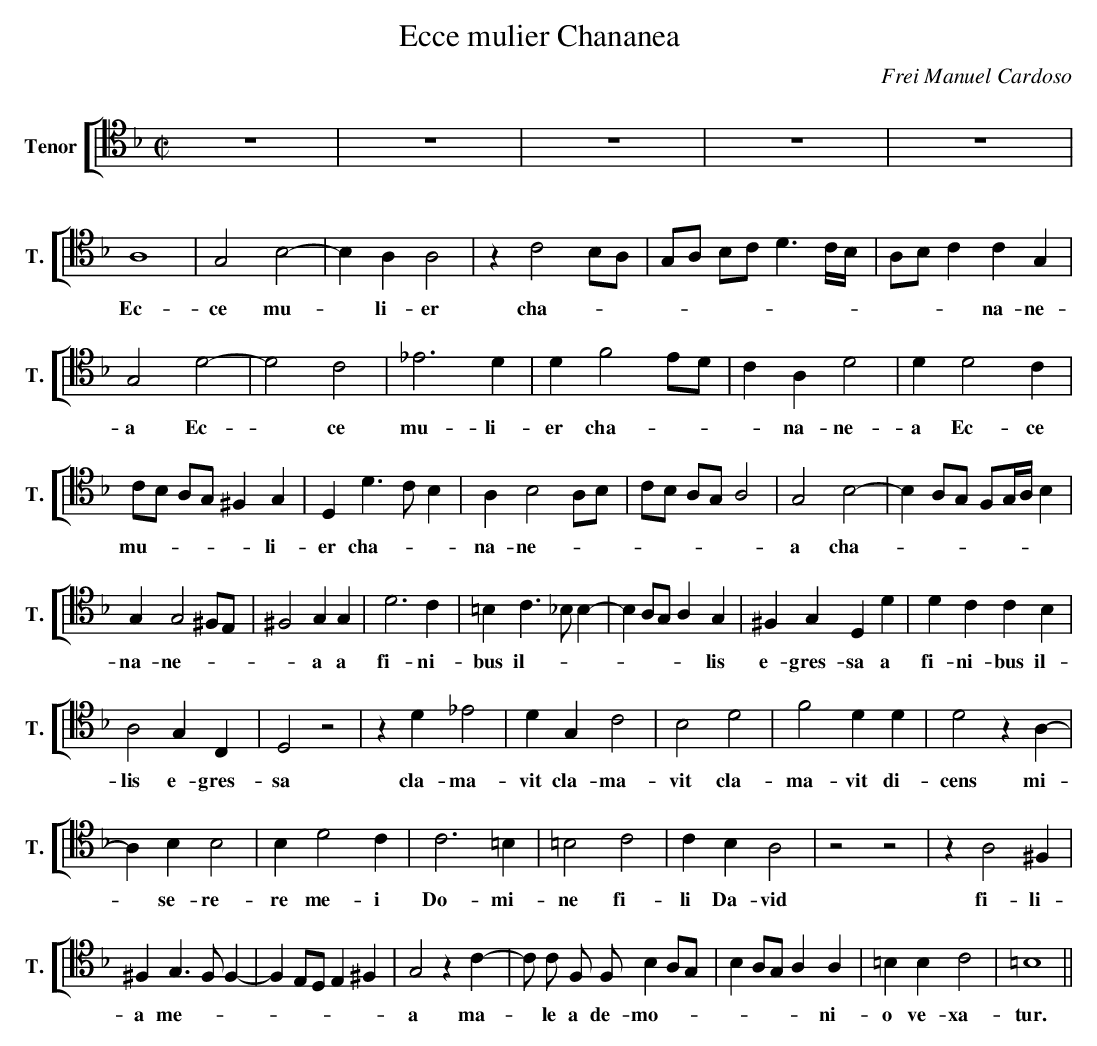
X:1
T:Ecce mulier Chananea
C:Frei Manuel Cardoso
M:C|
L:1/4
K:F
V: 3 clef=tenor name="Tenor" sname="T."
%%staves [ 3 ]
z4 | z4 | z4 | z4 | z4 |
w:
A,4 | G,2 B,2- | B, A, A,2 | z C2 B,/A,/ | G,/A,/ B,/C/ D3/ C/4B,/4 | A,/B,/ C C G, |
w: Ec- | ce mu- | ~ li-er | cha-------------na-ne-
G,2 D2- | D2 C2 | _E3 D | D F2 E/D/ | C A, D2 | D D2 C |
w: a Ec- | ~ ce | mu-li- | er cha----na-ne- | a Ec-ce
C/B,/ A,/G,/ ^F, G, | D, D3/ C/ B, | A, B,2 A,/B,/ | C/B,/ A,/G,/ A,2 | G,2 B,2- | B, A,/G,/ F,/G,/4A,/4 B, |
w: mu-----li- | er cha---na-ne--------a cha------
G, G,2 ^F,/E,/ | ^F,2 G, G, | D3 C | =B, C3/ _B,/ B,- | B, A,/G,/ A, G, | ^F, G, D, D | D C C B, |
w: na-ne----a a fi-ni-bus il-------lis e-gres-sa a fi-ni-bus il-
A,2 G, C, | D,2 z2 | z D _E2 | D G, C2 | B,2 D2 | F2 D D | D2 z A,- |
w: lis e-gres-sa cla-ma-vit cla-ma-vit cla-ma-vit di-cens mi-
A, B, B,2 | B, D2 C | C3 =B, | =B,2 C2 | C B, A,2 | z2 z2 | z A,2 ^F, |
w: ~ se-re-re me-i Do-mi-ne fi-li Da-vid fi-li-
^F, G,3/ F,/ F,- | F, E,/D,/ E, ^F, | G,2 z C- | C/ C/ F,/ F,/ B, A,/G,/ | B, A,/G,/ A, A, | =B, B, C2 | =B,4 ||
w: a me--------a ma- ~ le a de-mo-------ni-o ve-xa-tur.
